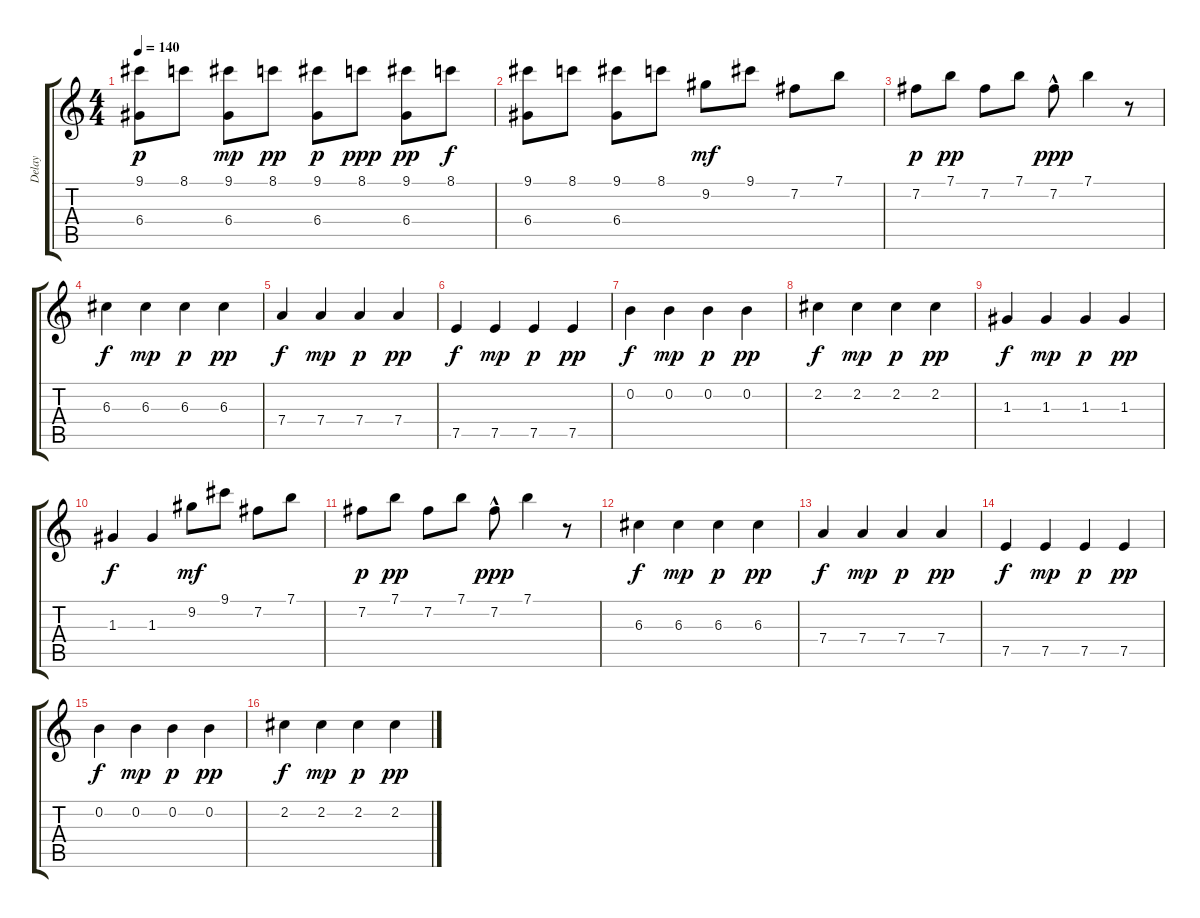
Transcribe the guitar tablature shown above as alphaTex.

\track ("Delay" "Delay") {instrument electricguitarjazz}
\staff {score tabs}
\tuning (E4 B3 G3 D3 A2 E2) {hide}
\ts (4 4)
\tempo 140
\clef g2
\ks c
(9.1 6.4).8{dy p} 8.1.8 (9.1 6.4).8{dy mp} 8.1.8{dy pp} (9.1 6.4).8{dy p} 8.1.8{dy ppp} (9.1 6.4).8{dy pp} 8.1.8{dy f} |
(9.1 6.4).8 8.1.8 (9.1 6.4).8 8.1.8 9.2.8{dy mf} 9.1.8 7.2.8 7.1.8 |
7.2.8{dy p} 7.1.8{dy pp} 7.2.8 7.1.8 7.2{hac}.8{dy ppp} 7.1.4 r.8 |
6.3.4{dy f} 6.3.4{dy mp} 6.3.4{dy p} 6.3.4{dy pp} |
7.4.4{dy f} 7.4.4{dy mp} 7.4.4{dy p} 7.4.4{dy pp} |
7.5.4{dy f} 7.5.4{dy mp} 7.5.4{dy p} 7.5.4{dy pp} |
0.2.4{dy f} 0.2.4{dy mp} 0.2.4{dy p} 0.2.4{dy pp} |
2.2.4{dy f} 2.2.4{dy mp} 2.2.4{dy p} 2.2.4{dy pp} |
1.3.4{dy f} 1.3.4{dy mp} 1.3.4{dy p} 1.3.4{dy pp} |
1.3.4{dy f} 1.3.4 9.2.8{dy mf} 9.1.8 7.2.8 7.1.8 |
7.2.8{dy p} 7.1.8{dy pp} 7.2.8 7.1.8 7.2{hac}.8{dy ppp} 7.1.4 r.8 |
6.3.4{dy f} 6.3.4{dy mp} 6.3.4{dy p} 6.3.4{dy pp} |
7.4.4{dy f} 7.4.4{dy mp} 7.4.4{dy p} 7.4.4{dy pp} |
7.5.4{dy f} 7.5.4{dy mp} 7.5.4{dy p} 7.5.4{dy pp} |
0.2.4{dy f} 0.2.4{dy mp} 0.2.4{dy p} 0.2.4{dy pp} |
2.2.4{dy f} 2.2.4{dy mp} 2.2.4{dy p} 2.2.4{dy pp}
